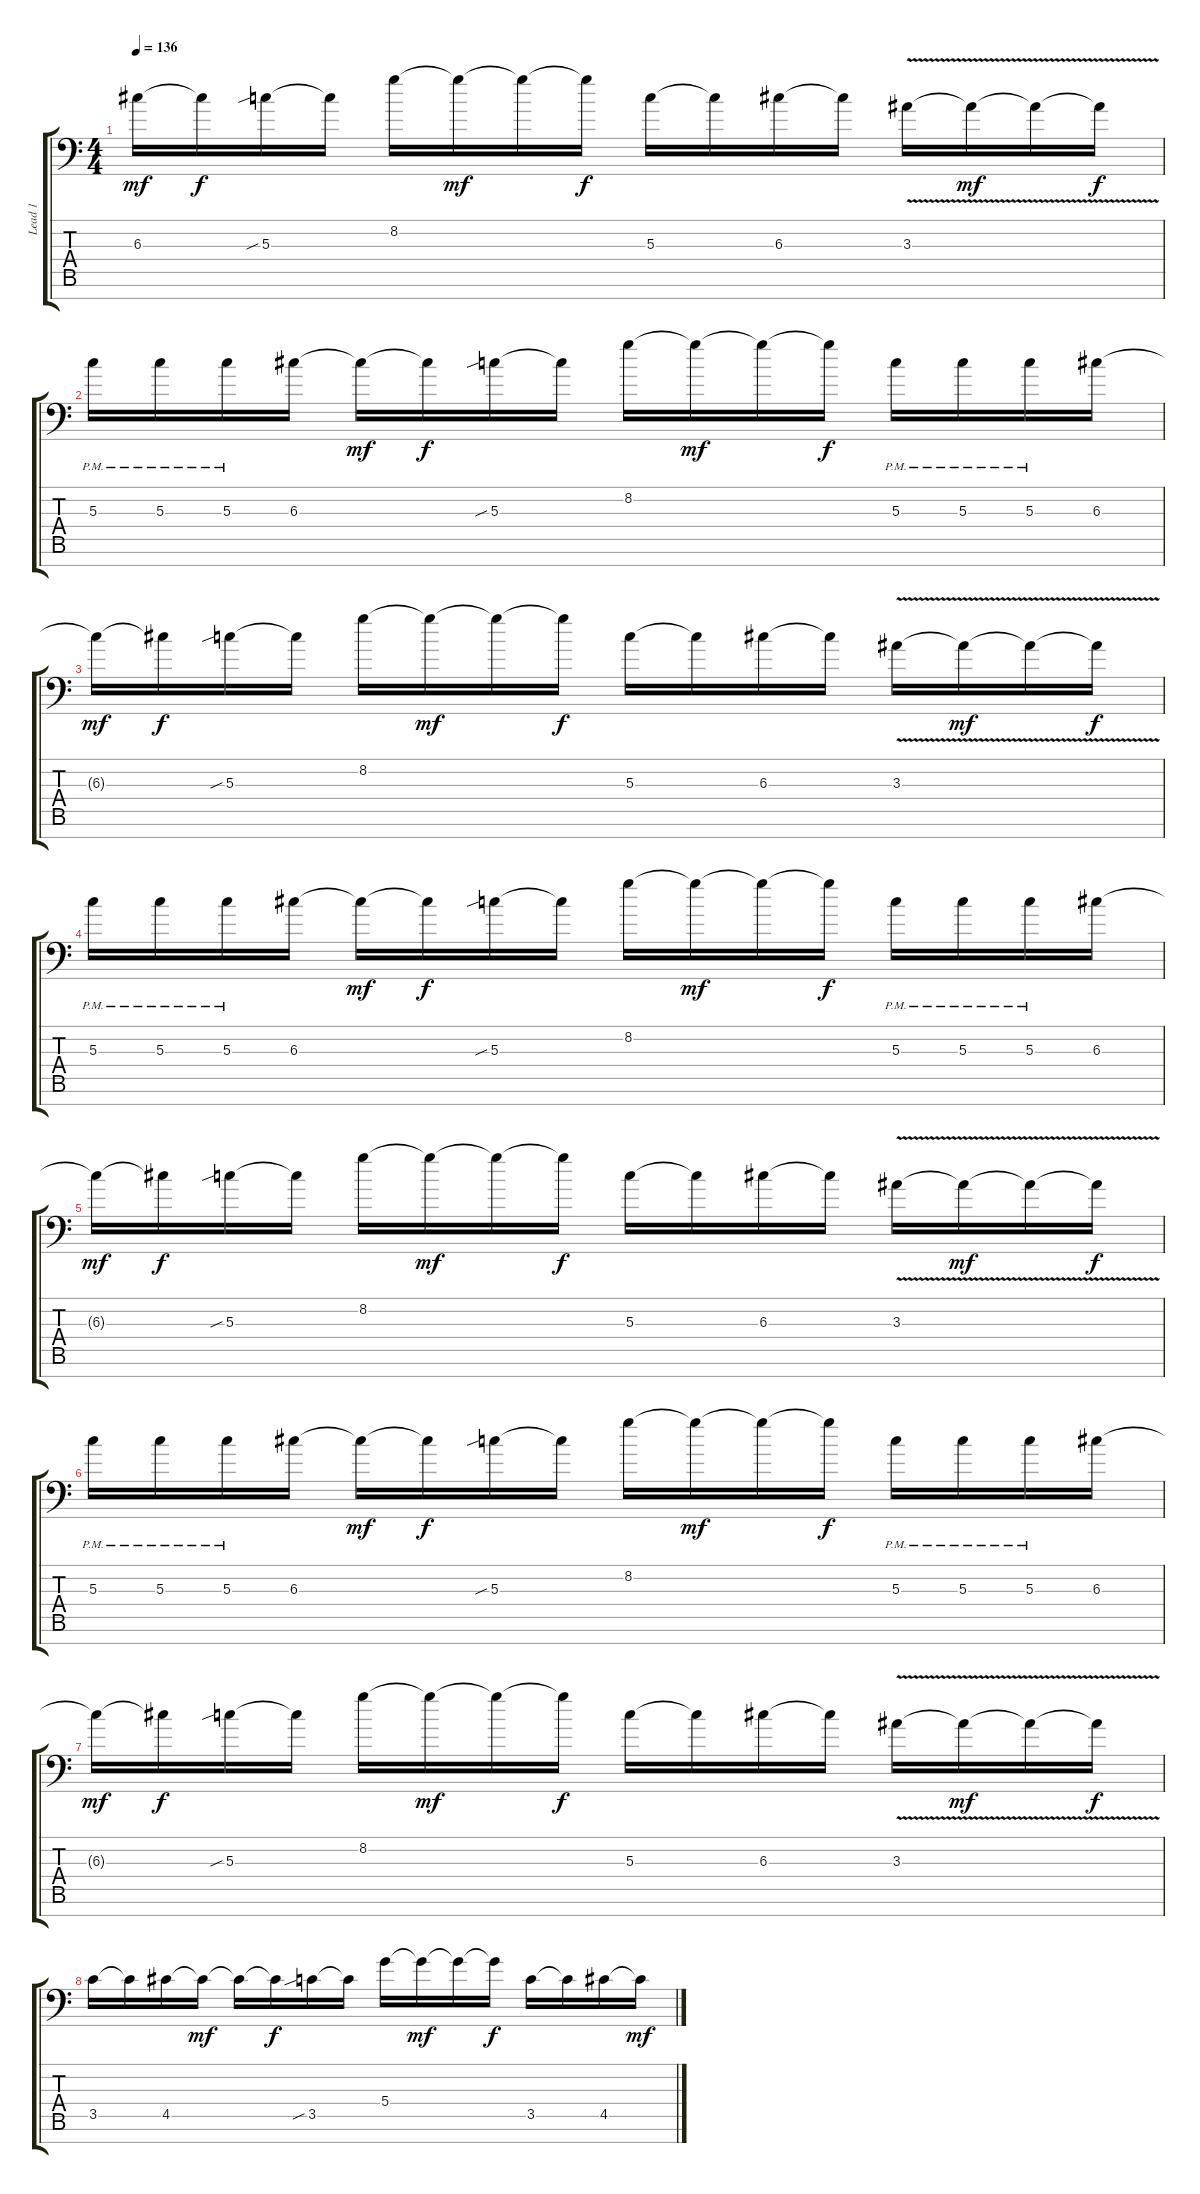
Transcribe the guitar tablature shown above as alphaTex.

\track ("Lead 1" "Lead 1") {instrument distortionguitar}
\staff {score tabs}
\tuning (E4 B3 G3 D3 A2 E2 A1) {hide}
\ts (4 4)
\tempo 136
\clef f4
\ks c
6.3{t}.16{dy mf} 6.3{t}.16{dy f} 5.3{sib}.16 5.3{t}.16 8.2.16 8.2{t}.16{dy mf} 8.2{t}.16 8.2{t}.16{dy f} 5.3.16 5.3{t}.16 6.3.16 6.3{t}.16 3.3{v}.16 3.3{v t}.16{dy mf} 3.3{v t}.16 3.3{v t}.16{dy f} |
5.3{pm}.16 5.3{pm}.16 5.3{pm}.16 6.3.16 6.3{t}.16{dy mf} 6.3{t}.16{dy f} 5.3{sib}.16 5.3{t}.16 8.2.16 8.2{t}.16{dy mf} 8.2{t}.16 8.2{t}.16{dy f} 5.3{pm}.16 5.3{pm}.16 5.3{pm}.16 6.3.16 |
6.3{t}.16{dy mf} 6.3{t}.16{dy f} 5.3{sib}.16 5.3{t}.16 8.2.16 8.2{t}.16{dy mf} 8.2{t}.16 8.2{t}.16{dy f} 5.3.16 5.3{t}.16 6.3.16 6.3{t}.16 3.3{v}.16 3.3{v t}.16{dy mf} 3.3{v t}.16 3.3{v t}.16{dy f} |
5.3{pm}.16 5.3{pm}.16 5.3{pm}.16 6.3.16 6.3{t}.16{dy mf} 6.3{t}.16{dy f} 5.3{sib}.16 5.3{t}.16 8.2.16 8.2{t}.16{dy mf} 8.2{t}.16 8.2{t}.16{dy f} 5.3{pm}.16 5.3{pm}.16 5.3{pm}.16 6.3.16 |
6.3{t}.16{dy mf} 6.3{t}.16{dy f} 5.3{sib}.16 5.3{t}.16 8.2.16 8.2{t}.16{dy mf} 8.2{t}.16 8.2{t}.16{dy f} 5.3.16 5.3{t}.16 6.3.16 6.3{t}.16 3.3{v}.16 3.3{v t}.16{dy mf} 3.3{v t}.16 3.3{v t}.16{dy f} |
5.3{pm}.16 5.3{pm}.16 5.3{pm}.16 6.3.16 6.3{t}.16{dy mf} 6.3{t}.16{dy f} 5.3{sib}.16 5.3{t}.16 8.2.16 8.2{t}.16{dy mf} 8.2{t}.16 8.2{t}.16{dy f} 5.3{pm}.16 5.3{pm}.16 5.3{pm}.16 6.3.16 |
6.3{t}.16{dy mf} 6.3{t}.16{dy f} 5.3{sib}.16 5.3{t}.16 8.2.16 8.2{t}.16{dy mf} 8.2{t}.16 8.2{t}.16{dy f} 5.3.16 5.3{t}.16 6.3.16 6.3{t}.16 3.3{v}.16 3.3{v t}.16{dy mf} 3.3{v t}.16 3.3{v t}.16{dy f} |
3.5.16 3.5{t}.16 4.5.16 4.5{t}.16{dy mf} 4.5{t}.16 4.5{t}.16{dy f} 3.5{sib}.16 3.5{t}.16 5.4.16 5.4{t}.16{dy mf} 5.4{t}.16 5.4{t}.16{dy f} 3.5.16 3.5{t}.16 4.5.16 4.5{t}.16{dy mf}
